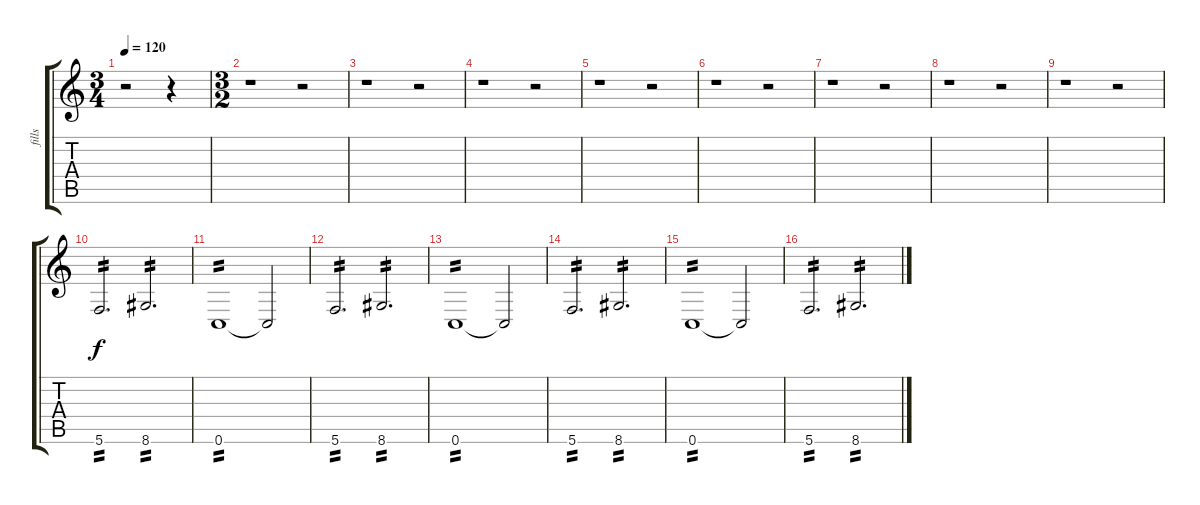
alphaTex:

\track ("fills" "fills") {instrument distortionguitar}
\staff {score tabs}
\tuning (D4 A3 F3 C3 G2 C2) {hide}
\ts (3 4)
\tempo 120
\clef g2
\ks c
r.2{dy f} r.4 |
\ts (3 2)
r.1 r.2 |
r.1 r.2 |
r.1 r.2 |
r.1 r.2 |
r.1 r.2 |
r.1 r.2 |
r.1 r.2 |
r.1 r.2 |
5.6.2{d tp 2 balance 8} 8.6.2{d tp 2} |
0.6.1{tp 2} 0.6{t}.2 |
5.6.2{d tp 2} 8.6.2{d tp 2} |
0.6.1{tp 2} 0.6{t}.2 |
5.6.2{d tp 2} 8.6.2{d tp 2} |
0.6.1{tp 2} 0.6{t}.2 |
5.6.2{d tp 2} 8.6.2{d tp 2}
